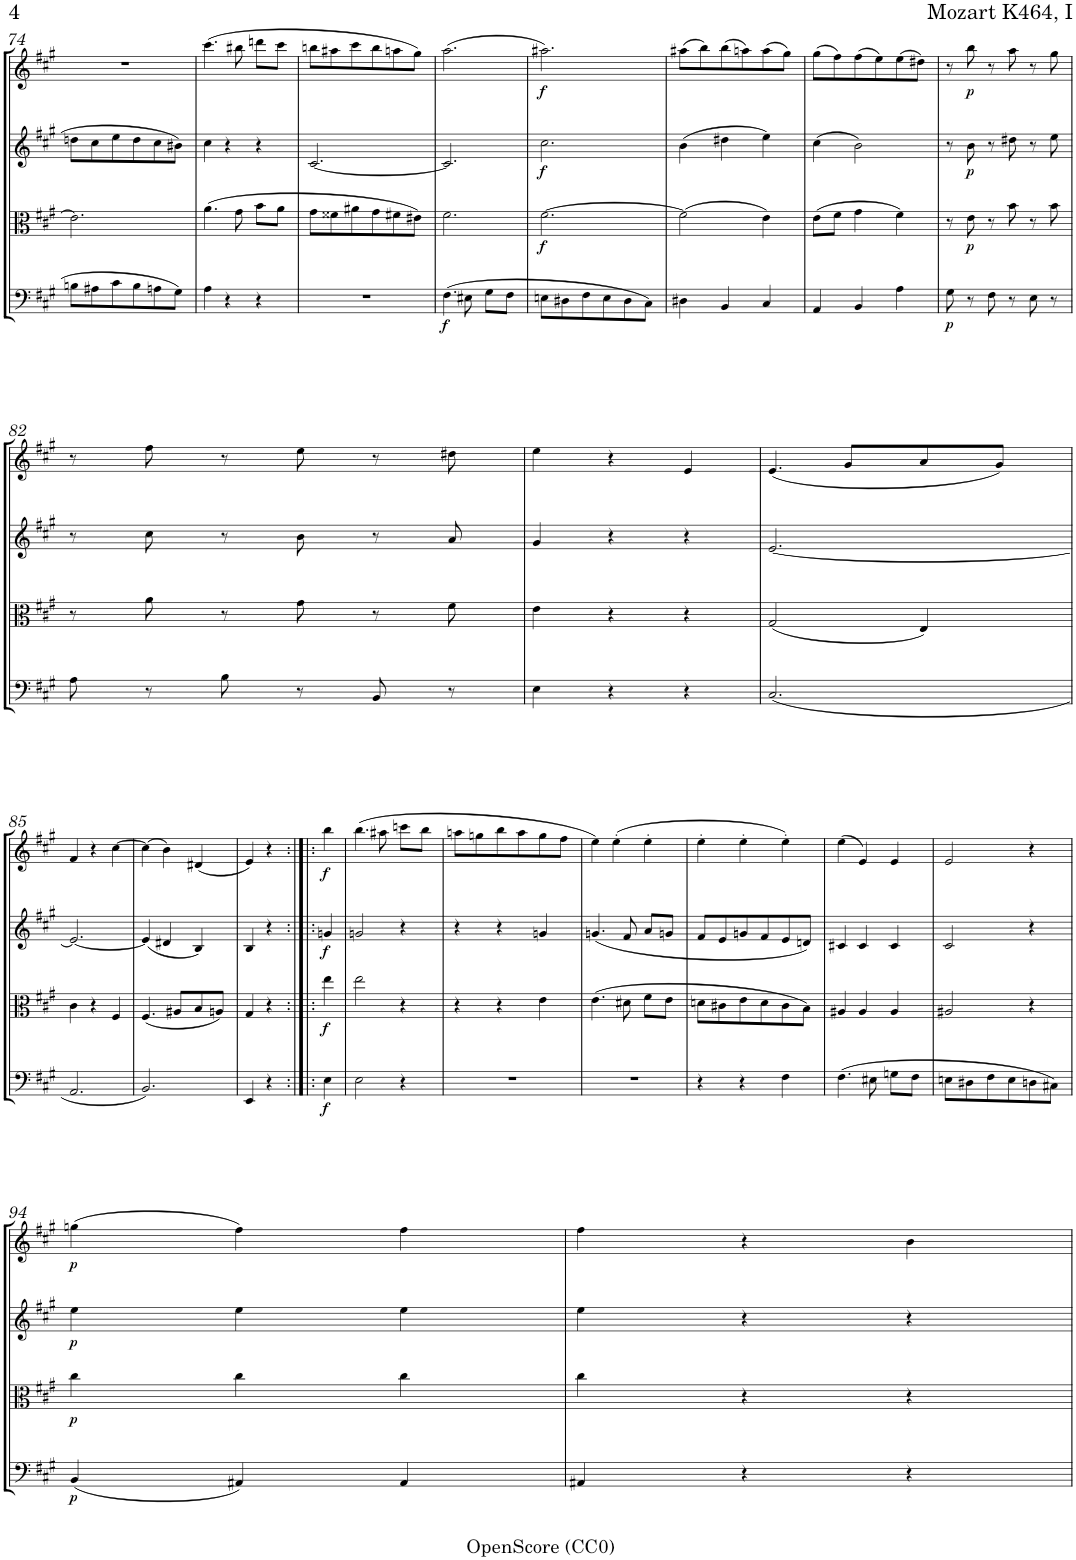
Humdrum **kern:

**kern	**dynam	**kern	**dynam	**kern	**dynam	**kern	**dynam
*part4	*part4	*part3	*part3	*part2	*part2	*part1	*part1
*staff4	*staff4	*staff3	*staff3	*staff2	*staff2	*staff1	*staff1
*I"Violoncello	*	*I"Viola	*	*I"Violin 2	*	*I"Violin 1	*
*I'Vc	*	*I'Vla	*	*I'Vln	*	*I'Vln	*
!!LO:PB:g=z
*clefF4	*	*clefC3	*	*clefG2	*	*clefG2	*
*k[f#c#g#]	*	*k[f#c#g#]	*	*k[f#c#g#]	*	*k[f#c#g#]	*
*M3/4	*	*M3/4	*	*M3/4	*	*M3/4	*
=74	=74	=74	=74	=74	=74	=74	=74
8Bn\L	.	2.e\]	.	8ddn\L	.	2.r	.
8A#X\	.	.	.	8cc#\	.	.	.
8c#\	.	.	.	8ee\	.	.	.
8B\	.	.	.	8dd\	.	.	.
8An\	.	.	.	8cc#\	.	.	.
8G#\J	.	.	.	8b#X\J	.	.	.
=75	=75	=75	=75	=75	=75	=75	=75
4A\	.	(4.a\	.	4cc#\	.	(4.ccc#\	.
4r	.	.	.	4r	.	.	.
.	.	8g#\	.	.	.	8bb#X\	.
4r	.	8b\L	.	4r	.	8dddn\L	.
.	.	8a\J	.	.	.	8ccc#\J	.
=76	=76	=76	=76	=76	=76	=76	=76
2.r	.	8g#\L	.	[2.c#/	.	8bbn\L	.
.	.	8f##X\	.	.	.	8aa#X\	.
.	.	8a#X\	.	.	.	8ccc#\	.
.	.	8g#\	.	.	.	8bb\	.
.	.	8f#X\	.	.	.	8aan\	.
.	.	8e#X\J)	.	.	.	8gg#\J)	.
=77	=77	=77	=77	=77	=77	=77	=77
!	!LO:DY:b	!	!	!	!	!	!
(4.F#\	f	2.f#\	.	2.c#/]	.	(2.aa\	.
8E#X\	.	.	.	.	.	.	.
8G#\L	.	.	.	.	.	.	.
8F#\J	.	.	.	.	.	.	.
=78	=78	=78	=78	=78	=78	=78	=78
!	!	!	!LO:DY:b	!	!LO:DY:b	!	!LO:DY:b
8En\L	.	[2.f#\	f	2.cc#\	f	2.aa#X\)	f
8D#X\	.	.	.	.	.	.	.
8F#\	.	.	.	.	.	.	.
8E\	.	.	.	.	.	.	.
8D#\	.	.	.	.	.	.	.
8C#\J)	.	.	.	.	.	.	.
=79	=79	=79	=79	=79	=79	=79	=79
4D#X\	.	(2f#\]	.	(4b\	.	(8aa#X\L	.
.	.	.	.	.	.	8bb\)	.
4BB/	.	.	.	4dd#X\	.	(8bb\	.
.	.	.	.	.	.	8aan\)	.
4C#/	.	4e\)	.	4ee\)	.	(8aa\	.
.	.	.	.	.	.	8gg#\J)	.
=80	=80	=80	=80	=80	=80	=80	=80
4AA/	.	(8e\L	.	(4cc#\	.	(8gg#\L	.
.	.	8f#\J	.	.	.	8ff#\)	.
4BB/	.	4g#\	.	2b\)	.	(8ff#\	.
.	.	.	.	.	.	8ee\)	.
4A\	.	4f#\)	.	.	.	(8ee\	.
.	.	.	.	.	.	8dd#X\J)	.
=81	=81	=81	=81	=81	=81	=81	=81
!	!LO:DY:b	!	!	!	!	!	!
8G#\	p	8r	.	8r	.	8r	.
!	!	!	!LO:DY:b	!	!LO:DY:b	!	!LO:DY:b
8r	.	8e\	p	8b\	p	8bb\	p
8F#\	.	8r	.	8r	.	8r	.
8r	.	8b\	.	8dd#X\	.	8aa\	.
8E\	.	8r	.	8r	.	8r	.
8r	.	8b\	.	8ee\	.	8gg#\	.
!!LO:LB:g=z
=82	=82	=82	=82	=82	=82	=82	=82
8A\	.	8r	.	8r	.	8r	.
8r	.	8a\	.	8cc#\	.	8ff#\	.
8B\	.	8r	.	8r	.	8r	.
8r	.	8g#\	.	8b\	.	8ee\	.
8BB/	.	8r	.	8r	.	8r	.
8r	.	8f#\	.	8a/	.	8dd#X\	.
=83	=83	=83	=83	=83	=83	=83	=83
4E\	.	4e\	.	4g#/	.	4ee\	.
4r	.	4r	.	4r	.	4r	.
4r	.	4r	.	4r	.	4e/	.
=84	=84	=84	=84	=84	=84	=84	=84
(<2.C#/	.	(2G#/	.	[2.e/	.	(4.e/	.
.	.	.	.	.	.	8g#/L	.
.	.	4E/)	.	.	.	8a/	.
.	.	.	.	.	.	8g#/J)	.
!!LO:LB:g=z
=85	=85	=85	=85	=85	=85	=85	=85
2.AA/	.	4c#\	.	2.e/_	.	4f#/	.
.	.	4r	.	.	.	4r	.
.	.	4F#/	.	.	.	[4cc#\	.
=86	=86	=86	=86	=86	=86	=86	=86
2.BB/)	.	(4.F#/	.	(4e/]	.	(4cc#\]	.
.	.	.	.	4d#X/	.	4b\)	.
.	.	8A#X/L	.	.	.	.	.
.	.	8B/	.	4B/)	.	(4d#X/	.
.	.	8An/J)	.	.	.	.	.
=87	=87	=87	=87	=87	=87	=87	=87
4EE/	.	4G#/	.	4B/	.	4e/)	.
4r	.	4r	.	4r	.	4r	.
=87X1:|!|:	=87X1:|!|:	=87X1:|!|:	=87X1:|!|:	=87X1:|!|:	=87X1:|!|:	=87X1:|!|:	=87X1:|!|:
!	!LO:DY:b	!	!LO:DY:b	!	!LO:DY:b	!	!LO:DY:b
4E\	f	4ee\	f	4gn/	f	4bb\	f
=88	=88	=88	=88	=88	=88	=88	=88
2E\	.	2ee\	.	2gn/	.	(4.bb\	.
.	.	.	.	.	.	8aa#X\	.
4r	.	4r	.	4r	.	8cccn\L	.
.	.	.	.	.	.	8bb\J	.
=89	=89	=89	=89	=89	=89	=89	=89
2.r	.	4r	.	4r	.	8aan\L	.
.	.	.	.	.	.	8ggn\	.
.	.	4r	.	4r	.	8bb\	.
.	.	.	.	.	.	8aa\	.
.	.	4e\	.	4gn/	.	8gg\	.
.	.	.	.	.	.	8ff#\J	.
=90	=90	=90	=90	=90	=90	=90	=90
2.r	.	(4.e\	.	(<4.gn/	.	4ee\)	.
.	.	.	.	.	.	(4ee'\	.
.	.	8d#X\	.	8f#/	.	.	.
.	.	8f#\L	.	8a/L	.	4ee'\	.
.	.	8e\J	.	8gn/J	.	.	.
=91	=91	=91	=91	=91	=91	=91	=91
4r	.	8dn\L	.	8f#/L	.	4ee'\	.
.	.	8c#X\	.	8e/	.	.	.
4r	.	8e\	.	8gn/	.	4ee'\	.
.	.	8d\	.	8f#/	.	.	.
4F#\	.	8c#\	.	8e/	.	4ee'\)	.
.	.	8B\J)	.	8dn/J)	.	.	.
=92	=92	=92	=92	=92	=92	=92	=92
(4.F#\	.	4A#X/	.	4c#X/	.	(4ee\	.
.	.	4A#/	.	4c#/	.	4e/)	.
8E#X\	.	.	.	.	.	.	.
8Gn\L	.	4A#/	.	4c#/	.	4e/	.
8F#\J	.	.	.	.	.	.	.
=93	=93	=93	=93	=93	=93	=93	=93
8En\L	.	2A#X/	.	2c#/	.	2e/	.
8D#X\	.	.	.	.	.	.	.
8F#\	.	.	.	.	.	.	.
8E\	.	.	.	.	.	.	.
8Dn\	.	4r	.	4r	.	4r	.
8C#X\J)	.	.	.	.	.	.	.
!!LO:LB:g=z
=94	=94	=94	=94	=94	=94	=94	=94
!	!LO:DY:b	!	!LO:DY:b	!	!LO:DY:b	!	!LO:DY:b
(4BB/	p	4cc#\	p	4ee\	p	(4ggn\	p
4AA#X/)	.	4cc#\	.	4ee\	.	4ff#\)	.
4AA#/	.	4cc#\	.	4ee\	.	4ff#\	.
=95	=95	=95	=95	=95	=95	=95	=95
4AA#X/	.	4cc#\	.	4ee\	.	4ff#\	.
4r	.	4r	.	4r	.	4r	.
4r	.	4r	.	4r	.	4b\	.
=	=	=	=	=	=	=	=
*-	*-	*-	*-	*-	*-	*-	*-
